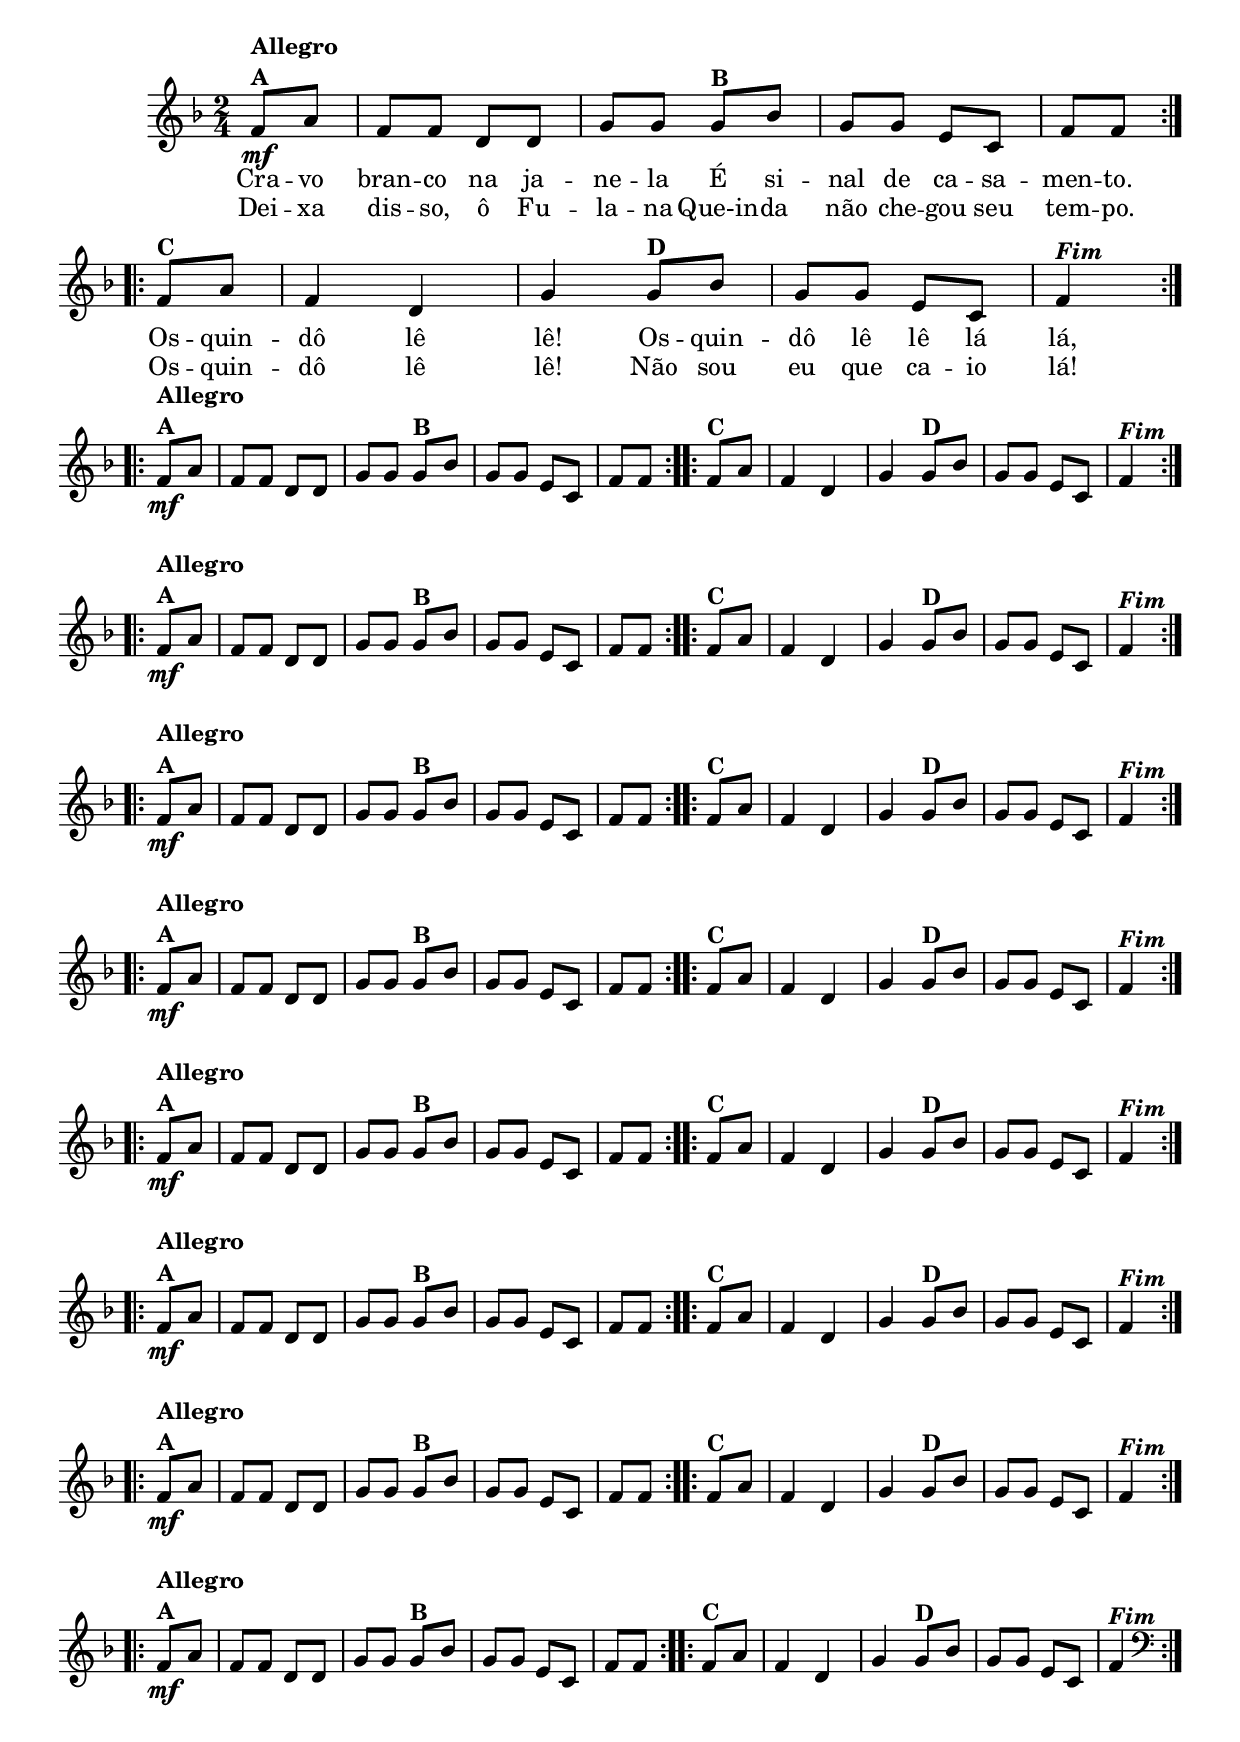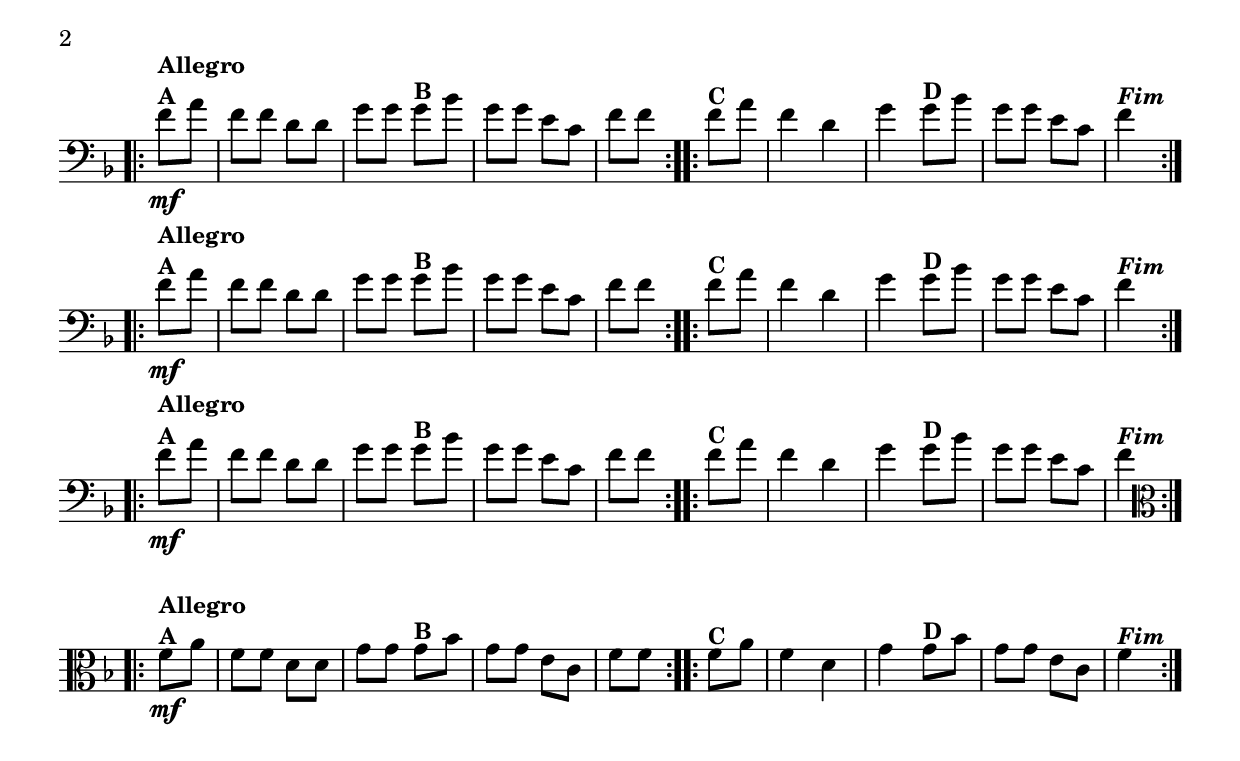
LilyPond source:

% -*- coding: utf-8 -*-

\version "2.16.0"

%%#(set-global-staff-size 16)

                                %\header {title = "Cravo branco na janela"}

<<
  \override Score.BarNumber #'transparent = ##t

  \context Voice = melody \relative c' {


    \override Staff.TimeSignature #'style = #'()
    \time 2/4
    \key f \major
    \partial 8*2

                                % CLARINETE

    \tag #'cl {

      \repeat volta 2 {
	f8\mf^\markup {\column {\bold {Allegro  A}}} a 
	f f d d g g 
	g8^\markup {\bold B} bes g g e c f f 


      }


      \context Voice = verse {

        \repeat volta 2 {
          f8^\markup {\bold C} a f4 d g
          g8^\markup {\bold D} bes g g e c f4^\markup  { \italic \bold Fim  }

	}
        \break

      }


    }

                                % FLAUTA

    \tag #'fl {

      \repeat volta 2 {
	f8\mf^\markup {\column {\bold {Allegro  A}}} a 
	f f d d g g 
	g8^\markup {\bold B} bes g g e c f f 


      }


      \context Voice = verse {

        \repeat volta 2 {
          f8^\markup {\bold C} a f4 d g
          g8^\markup {\bold D} bes g g e c f4^\markup  { \italic \bold Fim  }

	}
        \break

      }


    }

                                % OBOÉ

    \tag #'ob {

      \repeat volta 2 {
	f8\mf^\markup {\column {\bold {Allegro  A}}} a 
	f f d d g g 
	g8^\markup {\bold B} bes g g e c f f 


      }


      \context Voice = verse {

        \repeat volta 2 {
          f8^\markup {\bold C} a f4 d g
          g8^\markup {\bold D} bes g g e c f4^\markup  { \italic \bold Fim  }

	}
        \break

      }


    }

                                % SAX ALTO

    \tag #'saxa {

      \repeat volta 2 {
	f8\mf^\markup {\column {\bold {Allegro  A}}} a 
	f f d d g g 
	g8^\markup {\bold B} bes g g e c f f 


      }


      \context Voice = verse {

        \repeat volta 2 {
          f8^\markup {\bold C} a f4 d g
          g8^\markup {\bold D} bes g g e c f4^\markup  { \italic \bold Fim  }

	}
        \break

      }


    }

                                % SAX TENOR

    \tag #'saxt {

      \repeat volta 2 {
	f8\mf^\markup {\column {\bold {Allegro  A}}} a 
	f f d d g g 
	g8^\markup {\bold B} bes g g e c f f 


      }


      \context Voice = verse {

        \repeat volta 2 {
          f8^\markup {\bold C} a f4 d g
          g8^\markup {\bold D} bes g g e c f4^\markup  { \italic \bold Fim  }

	}
        \break

      }


    }

                                % SAX GENES

    \tag #'saxg {

      \repeat volta 2 {
	f8\mf^\markup {\column {\bold {Allegro  A}}} a 
	f f d d g g 
	g8^\markup {\bold B} bes g g e c f f 


      }


      \context Voice = verse {

        \repeat volta 2 {
          f8^\markup {\bold C} a f4 d g
          g8^\markup {\bold D} bes g g e c f4^\markup  { \italic \bold Fim  }

	}
        \break

      }


    }

                                % TROMPETE

    \tag #'tpt {

      \repeat volta 2 {
	f8\mf^\markup {\column {\bold {Allegro  A}}} a 
	f f d d g g 
	g8^\markup {\bold B} bes g g e c f f 


      }


      \context Voice = verse {

        \repeat volta 2 {
          f8^\markup {\bold C} a f4 d g
          g8^\markup {\bold D} bes g g e c f4^\markup  { \italic \bold Fim  }

	}
        \break

      }


    }

                                % TROMPA

    \tag #'tpa {

      \repeat volta 2 {
	f8\mf^\markup {\column {\bold {Allegro  A}}} a 
	f f d d g g 
	g8^\markup {\bold B} bes g g e c f f 


      }


      \context Voice = verse {

        \repeat volta 2 {
          f8^\markup {\bold C} a f4 d g
          g8^\markup {\bold D} bes g g e c f4^\markup  { \italic \bold Fim  }

	}
        \break

      }


    }

                                % TROMPA OP

    \tag #'tpaop {

      \repeat volta 2 {
	f8\mf^\markup {\column {\bold {Allegro  A}}} a 
	f f d d g g 
	g8^\markup {\bold B} bes g g e c f f 


      }


      \context Voice = verse {

        \repeat volta 2 {
          f8^\markup {\bold C} a f4 d g
          g8^\markup {\bold D} bes g g e c f4^\markup  { \italic \bold Fim  }

	}
        \break

      }


    }

                                % TROMBONE

    \tag #'tbn {
      \clef bass

      \repeat volta 2 {
	f8\mf^\markup {\column {\bold {Allegro  A}}} a 
	f f d d g g 
	g8^\markup {\bold B} bes g g e c f f 


      }


      \context Voice = verse {

        \repeat volta 2 {
          f8^\markup {\bold C} a f4 d g
          g8^\markup {\bold D} bes g g e c f4^\markup  { \italic \bold Fim  }

	}
        \break

      }


    }

                                % TUBA MIB

    \tag #'tbamib {
      \clef bass

      \repeat volta 2 {
	f8\mf^\markup {\column {\bold {Allegro  A}}} a 
	f f d d g g 
	g8^\markup {\bold B} bes g g e c f f 


      }


      \context Voice = verse {

        \repeat volta 2 {
          f8^\markup {\bold C} a f4 d g
          g8^\markup {\bold D} bes g g e c f4^\markup  { \italic \bold Fim  }

	}
        \break

      }


    }

                                % TUBA SIB

    \tag #'tbasib {
      \clef bass

      \repeat volta 2 {
	f8\mf^\markup {\column {\bold {Allegro  A}}} a 
	f f d d g g 
	g8^\markup {\bold B} bes g g e c f f 


      }


      \context Voice = verse {

        \repeat volta 2 {
          f8^\markup {\bold C} a f4 d g
          g8^\markup {\bold D} bes g g e c f4^\markup  { \italic \bold Fim  }

	}
        \break

      }


    }

                                % VIOLA

    \tag #'vla {
      \clef alto

      \repeat volta 2 {
	f8\mf^\markup {\column {\bold {Allegro  A}}} a 
	f f d d g g 
	g8^\markup {\bold B} bes g g e c f f 


      }


      \context Voice = verse {

        \repeat volta 2 {
          f8^\markup {\bold C} a f4 d g
          g8^\markup {\bold D} bes g g e c f4^\markup  { \italic \bold Fim  }

	}
        \break

      }


    }




                                % FINAL


  }

  \lyricsto melody \context Lyrics = mainlyrics \lyricmode {
    
    Cra8 -- vo bran -- co na ja  -- ne -- la
    É si -- nal de ca  -- sa -- men -- to.
  }

  \lyricsto melody \context Lyrics = repeatlyrics \lyricmode {

    Dei -- xa dis8 -- so, ô Fu -- la -- na
    Que-in -- da não che -- gou seu tem -- po.
  }

  \lyricsto verse \context Lyrics = mainlyrics \lyricmode {

    
    Os8 -- quin -- dô4 lê lê!
    Os8 -- quin -- dô lê lê lá lá,4 
  }

  \lyricsto verse \context Lyrics = repeatlyrics \lyricmode {

    Os8 -- quin -- dô4 lê lê!
    Não8 sou eu que ca -- io lá!
    \break
  }
  
>>


